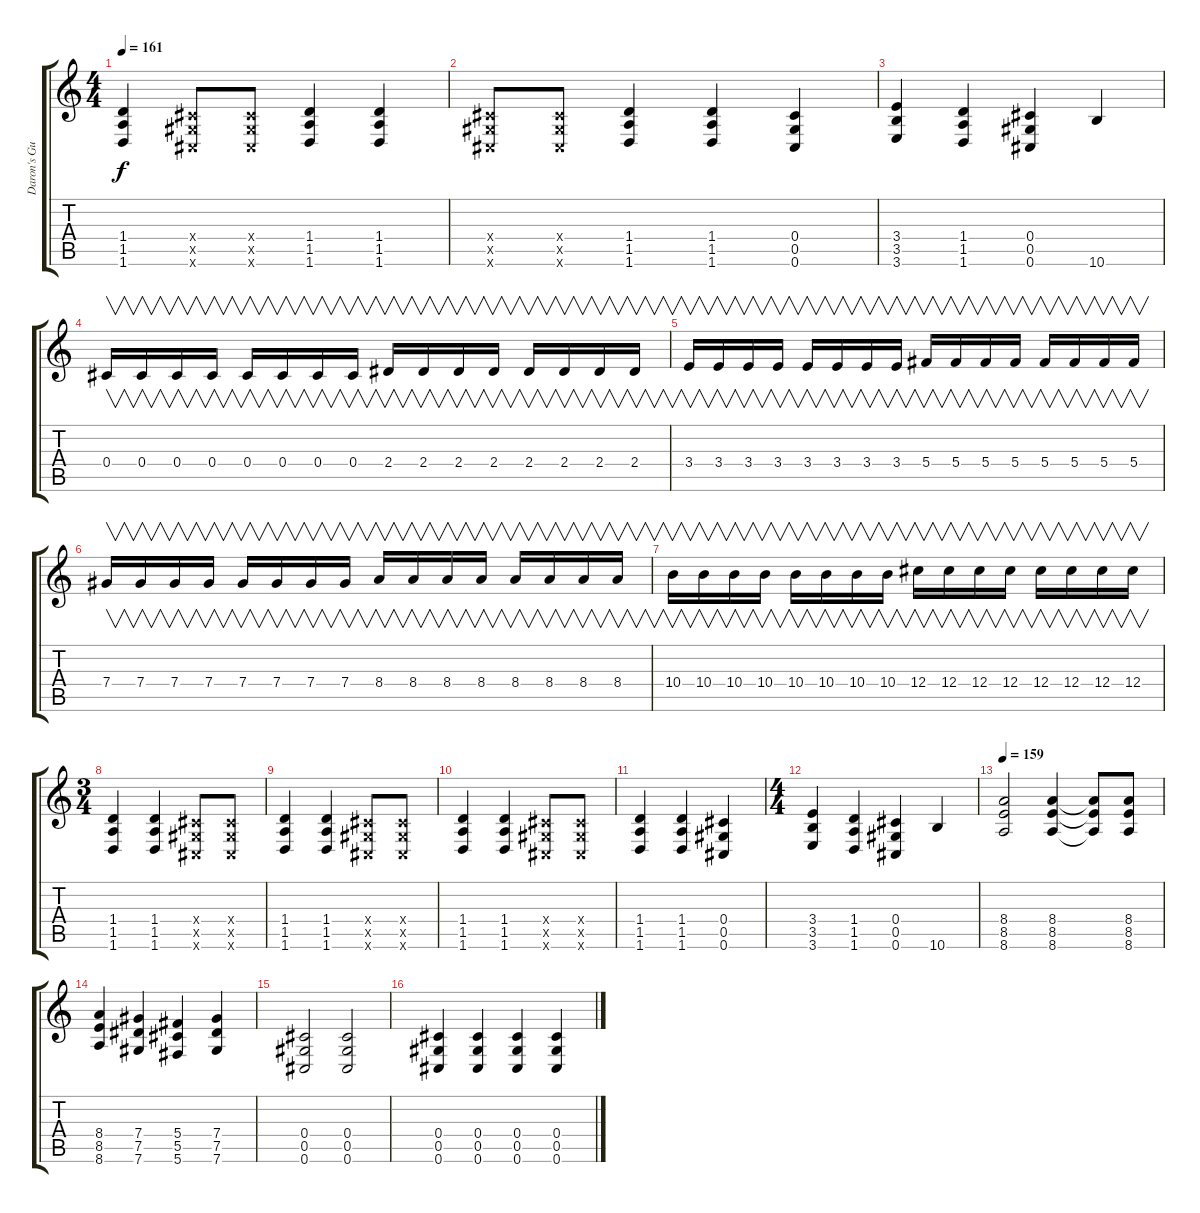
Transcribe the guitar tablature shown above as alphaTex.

\track ("Daron's Guitar" "Daron's Gu") {instrument electricguitarjazz}
\staff {score tabs}
\tuning (Eb4 Bb3 Gb3 Db3 Ab2 Db2) {hide}
\ts (4 4)
\tempo 161
\clef g2
\ks c
(1.4 1.5 1.6).4{dy f} (0.4{x} 0.5{x} 0.6{x}).8 (0.4{x} 0.5{x} 0.6{x}).8 (1.4 1.5 1.6).4 (1.4 1.5 1.6).4 |
(0.4{x} 0.5{x} 0.6{x}).8 (0.4{x} 0.5{x} 0.6{x}).8 (1.4 1.5 1.6).4 (1.4 1.5 1.6).4 (0.4 0.5 0.6).4 |
(3.4 3.5 3.6).4 (1.4 1.5 1.6).4 (0.4 0.5 0.6).4 10.6.4 |
0.4.16{v} 0.4.16{v} 0.4.16{v} 0.4.16{v} 0.4.16{v} 0.4.16{v} 0.4.16{v} 0.4.16{v} 2.4.16{v} 2.4.16{v} 2.4.16{v} 2.4.16{v} 2.4.16{v} 2.4.16{v} 2.4.16{v} 2.4.16{v} |
3.4.16{v} 3.4.16{v} 3.4.16{v} 3.4.16{v} 3.4.16{v} 3.4.16{v} 3.4.16{v} 3.4.16{v} 5.4.16{v} 5.4.16{v} 5.4.16{v} 5.4.16{v} 5.4.16{v} 5.4.16{v} 5.4.16{v} 5.4.16{v} |
7.4.16{v} 7.4.16{v} 7.4.16{v} 7.4.16{v} 7.4.16{v} 7.4.16{v} 7.4.16{v} 7.4.16{v} 8.4.16{v} 8.4.16{v} 8.4.16{v} 8.4.16{v} 8.4.16{v} 8.4.16{v} 8.4.16{v} 8.4.16{v} |
10.4.16{v} 10.4.16{v} 10.4.16{v} 10.4.16{v} 10.4.16{v} 10.4.16{v} 10.4.16{v} 10.4.16{v} 12.4.16{v} 12.4.16{v} 12.4.16{v} 12.4.16{v} 12.4.16{v} 12.4.16{v} 12.4.16{v} 12.4.16{v} |
\ts (3 4)
(1.4 1.5 1.6).4 (1.4 1.5 1.6).4 (0.4{x} 0.5{x} 0.6{x}).8 (0.4{x} 0.5{x} 0.6{x}).8 |
(1.4 1.5 1.6).4 (1.4 1.5 1.6).4 (0.4{x} 0.5{x} 0.6{x}).8 (0.4{x} 0.5{x} 0.6{x}).8 |
(1.4 1.5 1.6).4 (1.4 1.5 1.6).4 (0.4{x} 0.5{x} 0.6{x}).8 (0.4{x} 0.5{x} 0.6{x}).8 |
(1.4 1.5 1.6).4 (1.4 1.5 1.6).4 (0.4 0.5 0.6).4 |
\ts (4 4)
(3.4 3.5 3.6).4 (1.4 1.5 1.6).4 (0.4 0.5 0.6).4 10.6.4 |
\tempo 159
(8.4 8.5 8.6).2 (8.4 8.5 8.6).4 (8.4{t} 8.5{t} 8.6{t}).8 (8.4 8.5 8.6).8 |
(8.4 8.5 8.6).4 (7.4 7.5 7.6).4 (5.4 5.5 5.6).4 (7.4 7.5 7.6).4 |
(0.4 0.5 0.6).2 (0.4 0.5 0.6).2 |
(0.4 0.5 0.6).4 (0.4 0.5 0.6).4 (0.4 0.5 0.6).4 (0.4 0.5 0.6).4
